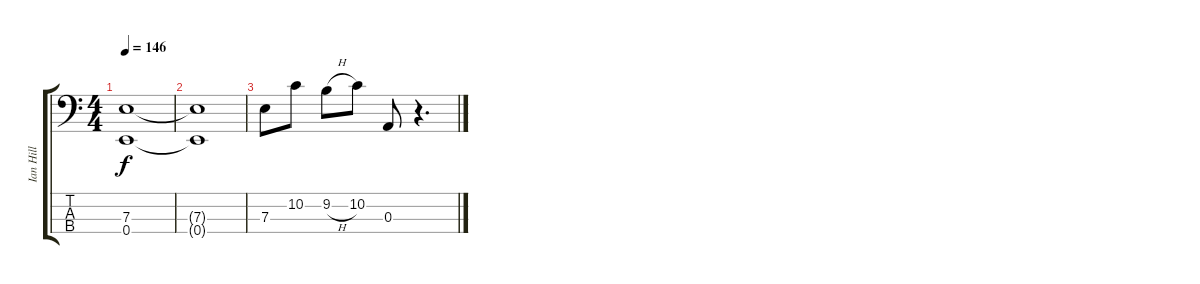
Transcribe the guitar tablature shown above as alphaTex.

\track ("Ian Hill" "Ian Hill") {instrument electricbasspick}
\staff {score tabs}
\tuning (G2 D2 A1 E1) {hide}
\ts (4 4)
\tempo 146
\clef f4
\ks c
(7.3 0.4).1{dy f} |
(7.3{t} 0.4{t}).1 |
7.3.8 10.2.8 9.2{h}.8 10.2.8 0.3.8 r.4{d}
